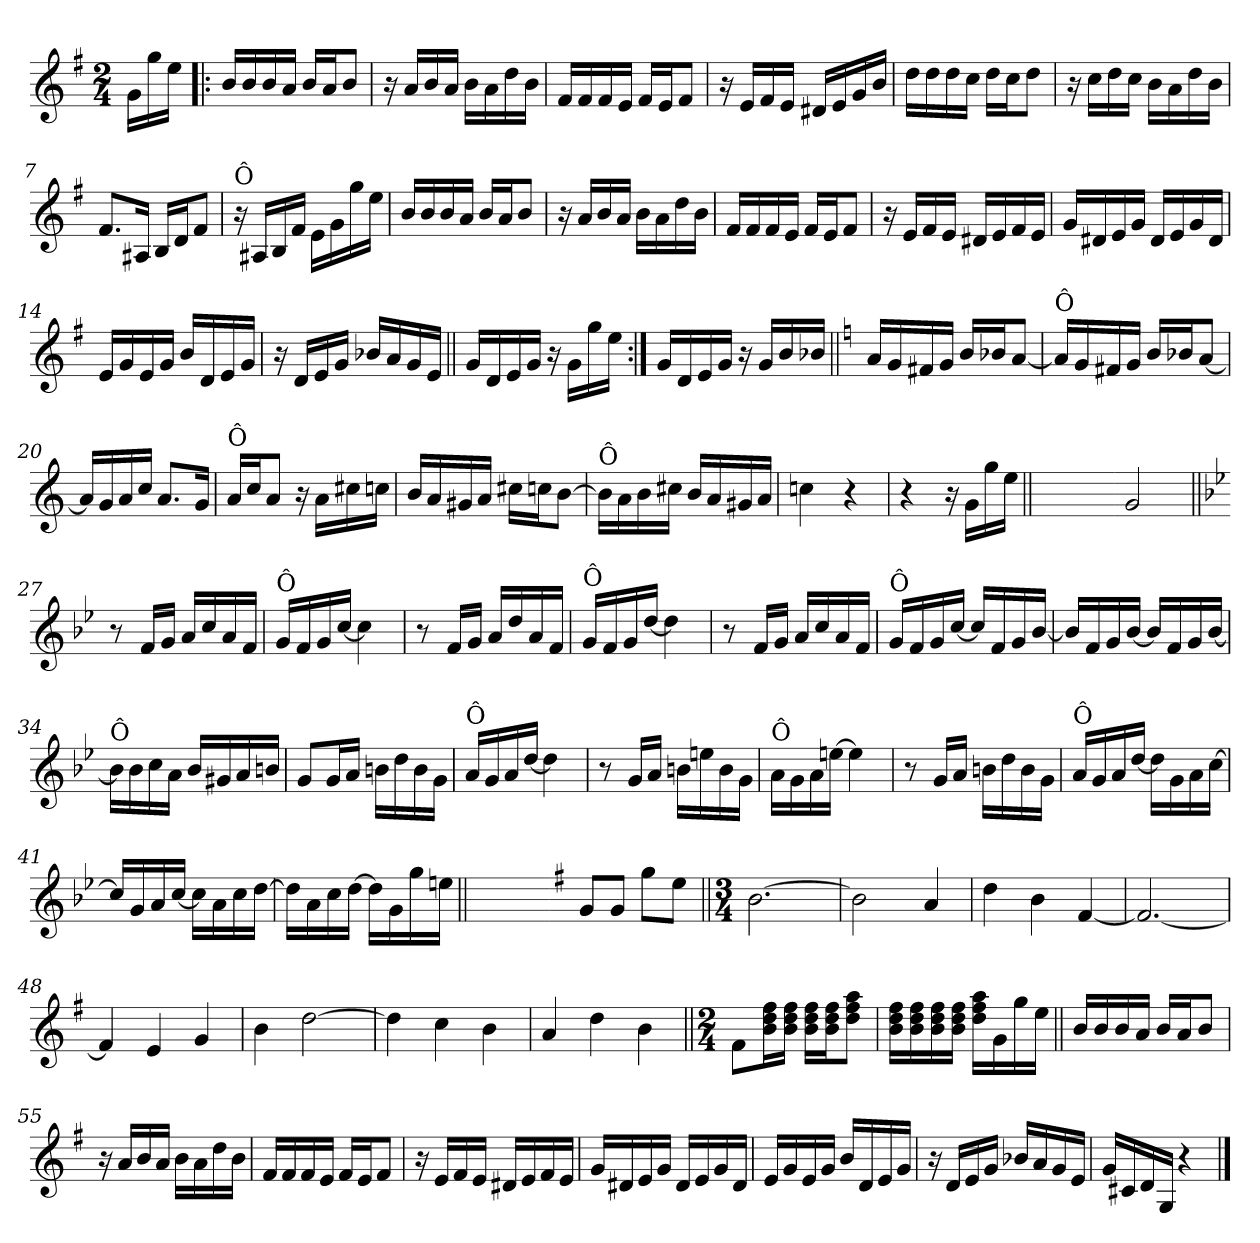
**kern
*part1
*staff1
*clefG2
*k[f#]
*G:
*M2/4
=
16g\LL
16gg\
16ee\JJ
=1!|:
16b/LL
16b/
16b/
16a/JJ
16b/LL
16a/J
8b/J
=2
16r
16a/LL
16b/
16a/JJ
16b\LL
16a\
16dd\
16b\JJ
=3
16f#/LL
16f#/
16f#/
16e/JJ
16f#/LL
16e/J
8f#/J
=4
16r
16e/LL
16f#/
16e/JJ
16d#X/LL
16e/
16g/
16b/JJ
!!LO:LB:g=z
=5
16dd\LL
16dd\
16dd\
16cc\JJ
16dd\LL
16cc\J
8dd\J
=6
16r
16cc\LL
16dd\
16cc\JJ
16b\LL
16a\
16dd\
16b\JJ
=7
8.f#/L
16A#X/Jk
16B/LL
16d/J
8f#/J
=8
!LO:TX:a:t=Ô
16r
16A#X/LL
16B/
16f#/JJ
16e\LL
16g\
16gg\
16ee\JJ
=9
16b/LL
16b/
16b/
16a/JJ
16b/LL
16a/J
8b/J
!!LO:LB:g=z
=10
16r
16a/LL
16b/
16a/JJ
16b\LL
16a\
16dd\
16b\JJ
=11
16f#/LL
16f#/
16f#/
16e/JJ
16f#/LL
16e/J
8f#/J
=12
16r
16e/LL
16f#/
16e/JJ
16d#X/LL
16e/
16f#/
16e/JJ
=13
16g/LL
16d#X/
16e/
16g/JJ
16d#/LL
16e/
16g/
16d#/JJ
!!LO:LB:g=z
=14
16e/LL
16g/
16e/
16g/JJ
16b/LL
16d/
16e/
16g/JJ
=15
16r
16d/LL
16e/
16g/JJ
16b-X/LL
16a/
16g/
16e/JJ
=16||
16g/LL
16d/
16e/
16g/JJ
16r
16g\LL
16gg\
16ee\JJ
=17:|!
16g/LL
16d/
16e/
16g/JJ
16r
16g/LL
16b/
16b-X/JJ
!!LO:LB:g=z
=18||
*k[]
*C:
16a/LL
16g/
16f#X/
16g/JJ
16b/LL
16b-X/J
[8a/J
=19
!LO:TX:a:t=Ô
16a/LL]
16g/
16f#X/
16g/JJ
16b/LL
16b-X/J
[8a/J
=20
16a/LL]
16g/
16a/
16cc/JJ
8.a/L
16g/Jk
=21
!LO:TX:a:t=Ô
16a/LL
16cc/J
8a/J
16r
16a\LL
16cc#X\
16ccn\JJ
!!LO:LB:g=z
=22
16b/LL
16a/
16g#X/
16a/JJ
16cc#X\LL
16ccn\J
[8b\J
=23
!LO:TX:a:t=Ô
16b\LL]
16a\
16b\
16cc#X\JJ
16b/LL
16a/
16g#X/
16a/JJ
=24
4ccn\
4r
=25
4r
16r
16g\LL
16gg\
16ee\JJ
=25X1||
*stria0
2ryy
!!LO:LB:g=z
=26-
*stria5
2g/
=27||
*k[b-e-]
*B-:
8r
16f/LL
16g/JJ
16a/LL
16cc/
16a/
16f/JJ
=28
!LO:TX:a:t=Ô
16g/LL
16f/
16g/
[16cc/JJ
4cc\]
=29
8r
16f/LL
16g/JJ
16a/LL
16dd/
16a/
16f/JJ
=30
!LO:TX:a:t=Ô
16g/LL
16f/
16g/
[16dd/JJ
4dd\]
!!LO:LB:g=z
=31
8r
16f/LL
16g/JJ
16a/LL
16cc/
16a/
16f/JJ
=32
!LO:TX:a:t=Ô
16g/LL
16f/
16g/
[16cc/JJ
16cc/LL]
16f/
16g/
[16b-/JJ
=33
16b-/LL]
16f/
16g/
[16b-/JJ
16b-/LL]
16f/
16g/
[16b-/JJ
=34
!LO:TX:a:t=Ô
16b-\LL]
16b-\
16cc\
16a\JJ
16b-/LL
16g#X/
16a/
16bn/JJ
!!LO:LB:g=z
=35
8g/L
16g/L
16a/JJ
16bn\LL
16dd\
16b\
16g\JJ
=36
!LO:TX:a:t=Ô
16a/LL
16g/
16a/
[16dd/JJ
4dd\]
=37
8r
16g/LL
16a/JJ
16bn\LL
16een\
16b\
16g\JJ
=38
!LO:TX:a:t=Ô
16a\LL
16g\
16a\
[16een\JJ
4ee\]
=39
8r
16g/LL
16a/JJ
16bn\LL
16dd\
16b\
16g\JJ
!!LO:PB:g=z
=40
!LO:TX:a:t=Ô
16a/LL
16g/
16a/
[16dd/JJ
16dd\LL]
16g\
16a\
[16cc\JJ
=41
16cc/LL]
16g/
16a/
[16cc/JJ
16cc\LL]
16a\
16cc\
[16dd\JJ
=42
16dd\LL]
16a\
16cc\
[16dd\JJ
16dd\LL]
16g\
16gg\
16een\JJ
=42X2||
*stria0
2ryy
!!LO:LB:g=z
=43-
*stria5
*k[f#]
*G:
8g/L
8g/J
8gg\L
8ee\J
=44||
*M3/4
[2.b\
=45
2b\]
4a/
=46
4dd\
4b\
[4f#/
=47
2.f#/_
=48
4f#/]
4e/
4g/
!!LO:LB:g=z
=49
4b\
[2dd\
=50
4dd\]
4cc\
4b\
=51
4a/
4dd\
4b\
=52||
*M2/4
8f#\L
16b\ 16dd\ 16ff#\L
16b\ 16dd\ 16ff#\JJ
16b\ 16dd\ 16ff#\LL
16b\ 16dd\ 16ff#\J
8dd\ 8ff#\ 8aa\J
=53
16b\ 16dd\ 16ff#\LL
16b\ 16dd\ 16ff#\
16b\ 16dd\ 16ff#\
16b\ 16dd\ 16ff#\JJ
16dd\ 16ff#\ 16aa\LL
16g\
16gg\
16ee\JJ
!!LO:LB:g=z
=54||
16b/LL
16b/
16b/
16a/JJ
16b/LL
16a/J
8b/J
=55
16r
16a/LL
16b/
16a/JJ
16b\LL
16a\
16dd\
16b\JJ
=56
16f#/LL
16f#/
16f#/
16e/JJ
16f#/LL
16e/J
8f#/J
=57
16r
16e/LL
16f#/
16e/JJ
16d#X/LL
16e/
16f#/
16e/JJ
!!LO:LB:g=z
=58
16g/LL
16d#X/
16e/
16g/JJ
16d#/LL
16e/
16g/
16d#/JJ
=59
16e/LL
16g/
16e/
16g/JJ
16b/LL
16d/
16e/
16g/JJ
=60
16r
16d/LL
16e/
16g/JJ
16b-X/LL
16a/
16g/
16e/JJ
=61
16g/LL
16c#X/
16d/
16G/JJ
4r
==
*-
